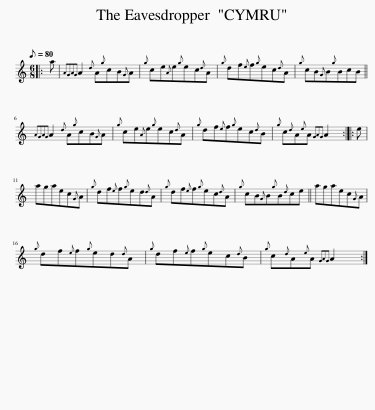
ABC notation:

X:1
L:1/8
Q:1/8=80
M:6/8
I:linebreak $
K:C
V:1 treble
V:1
|: a |{AGAG} A2{d} A{g}cB{G}A |{g} ce{A}e{g}ec{d}A |{g} df{e}f{g}ec{d}A |{g} cB{G}B{g}BcB ||$ %5
{AGAG} A2{d} A{g}cB{G}A |{g} ce{A}e{g}ec{d}A |{g} df{e}f{g}ec{d}B |{g} c{d}A{e}A{GAG} A2 :: e |$ %10
 agaec{G}A |{g} df{e}f{g}ed{d}A |{g} df{e}f{g}ec{d}A |{g} cB{G}B{g}B{d}ce || agaec{G}A |$ %15
{g} df{e}f{g}ed{d}A |{g} df{e}f{g}ec{d}B |{g} c{d}A{e}A{GAG} A2 :| %18
